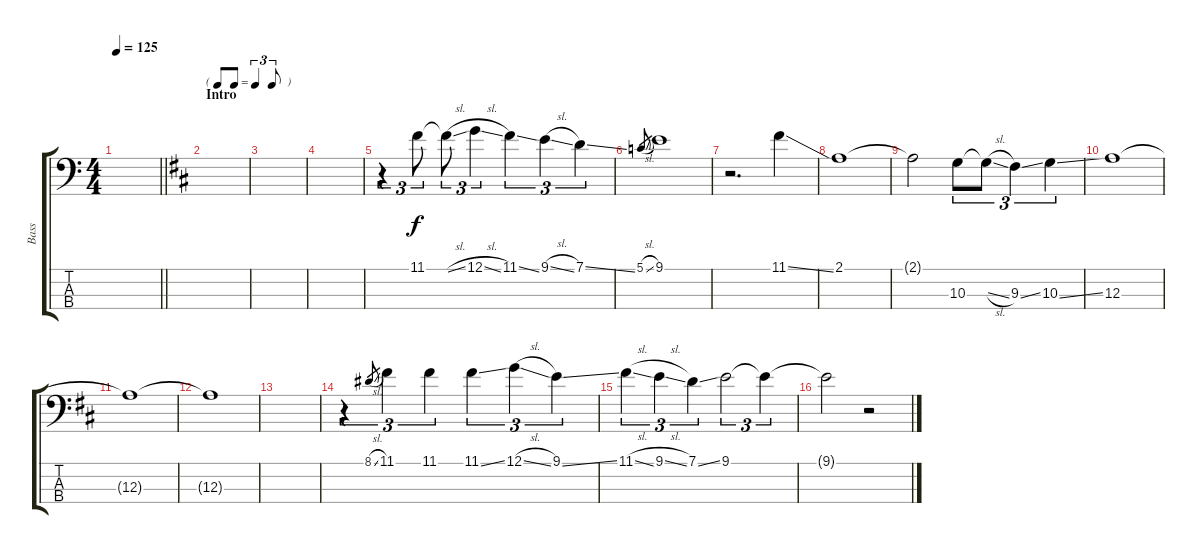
\track ("Bass" "Bass") {instrument fretlessbass}
\staff {score tabs}
\tuning (G2 D2 A1 D1) {hide}
\ts (4 4)
\tempo 125
\clef f4
\barLineRight lightlight
\ks c
|
\tf triplet8th
\section ("" "Intro")
\ks d
|
|
|
r.4{tu (3 2)} 11.1.8{tu (3 2)} 11.1{sl t}.8{tu (3 2)} 12.1{sl}.4{tu (3 2)} 11.1{ss}.4{tu (3 2)} 9.1{sl}.4{tu (3 2)} 7.1{ss}.4{tu (3 2)} |
5.1{sl}.8{gr} 9.1.1 |
r.2{d} 11.1{ss}.4 |
2.1.1 |
2.1{t}.2 10.3.8{tu (3 2)} 10.3{sl t}.8{tu (3 2)} 9.3{ss}.4{tu (3 2)} 10.3{ss}.4{tu (3 2)} |
12.3.1 |
12.3{t}.1 |
12.3{t}.1 |
|
r.4{tu (3 2)} 8.1{sl}.8{gr} 11.1.4{tu (3 2)} 11.1.4{tu (3 2)} 11.1{ss}.4{tu (3 2)} 12.1{sl}.4{tu (3 2)} 9.1{ss}.4{tu (3 2)} |
11.1{sl}.4{tu (3 2)} 9.1{sl}.4{tu (3 2)} 7.1{ss}.4{tu (3 2)} 9.1.2{tu (3 2)} 9.1{t}.4{tu (3 2)} |
9.1{t}.2 r.2
